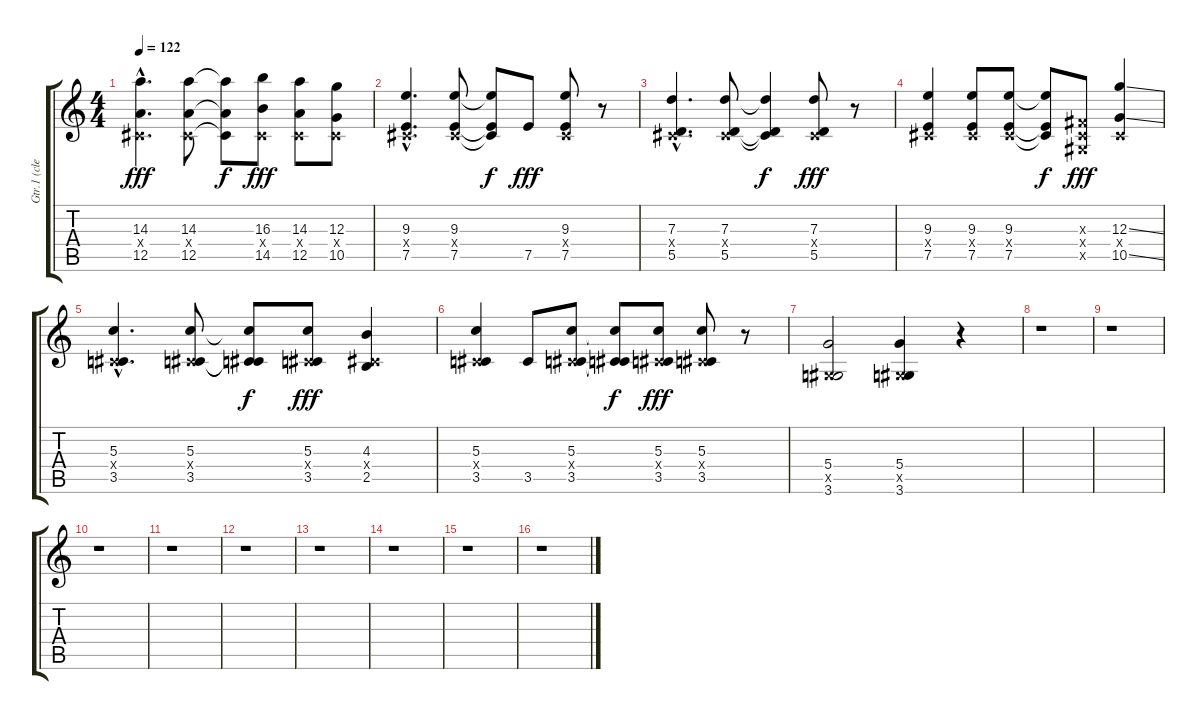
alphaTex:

\track ("Gtr.1 (clean)" "Gtr.1 (cle") {instrument electricguitarclean}
\staff {score tabs}
\tuning (E4 B3 G3 D3 A2 E2) {hide}
\ts (4 4)
\tempo 122
\clef g2
\ks c
(14.3{hac} -1.4{hac x} 12.5{hac}).4{d dy fff} (14.3 -1.4{x} 12.5).8 (14.3{t} -1.4{t} 12.5{t}).8{dy f} (16.3 -1.4{x} 14.5).8{dy fff} (14.3 -1.4{x} 12.5).8 (12.3 -1.4{x} 10.5).8 |
(9.3{hac} -1.4{hac x} 7.5{hac}).4{d} (9.3 -1.4{x} 7.5).8 (9.3{t} -1.4{t} 7.5{t}).8{dy f} 7.5.8{dy fff} (9.3 -1.4{x} 7.5).8 r.8 |
(7.3{hac} -1.4{hac x} 5.5{hac}).4{d} (7.3 -1.4{x} 5.5).8 (7.3{t} -1.4{t} 5.5{t}).4{dy f} (7.3 -1.4{x} 5.5).8{dy fff} r.8 |
(9.3 -1.4{x} 7.5).4 (9.3 -1.4{x} 7.5).8 (9.3 -1.4{x} 7.5).8 (9.3{t} -1.4{t} 7.5{t}).8{dy f} (-1.3{x} -1.4{x} -1.5{x}).8{dy fff} (12.3{ss} -1.4{x} 10.5{ss}).4 |
(5.3{hac} -1.4{hac x} 3.5{hac}).4{d} (5.3 -1.4{x} 3.5).8 (5.3{t} -1.4{t} 3.5{t}).8{dy f} (5.3 -1.4{x} 3.5).8{dy fff} (4.3 -1.4{x} 2.5).4 |
(5.3 -1.4{x} 3.5).4 3.5.8 (5.3 -1.4{x} 3.5).8 (5.3{t} -1.4{t} 3.5{t}).8{dy f} (5.3 -1.4{x} 3.5).8{dy fff} (5.3 -1.4{x} 3.5).8 r.8 |
(5.4 -1.5{x} 3.6).2 (5.4 -1.5{x} 3.6).4 r.4 |
r.1 |
r.1 |
r.1 |
r.1 |
r.1 |
r.1 |
r.1 |
r.1 |
r.1
